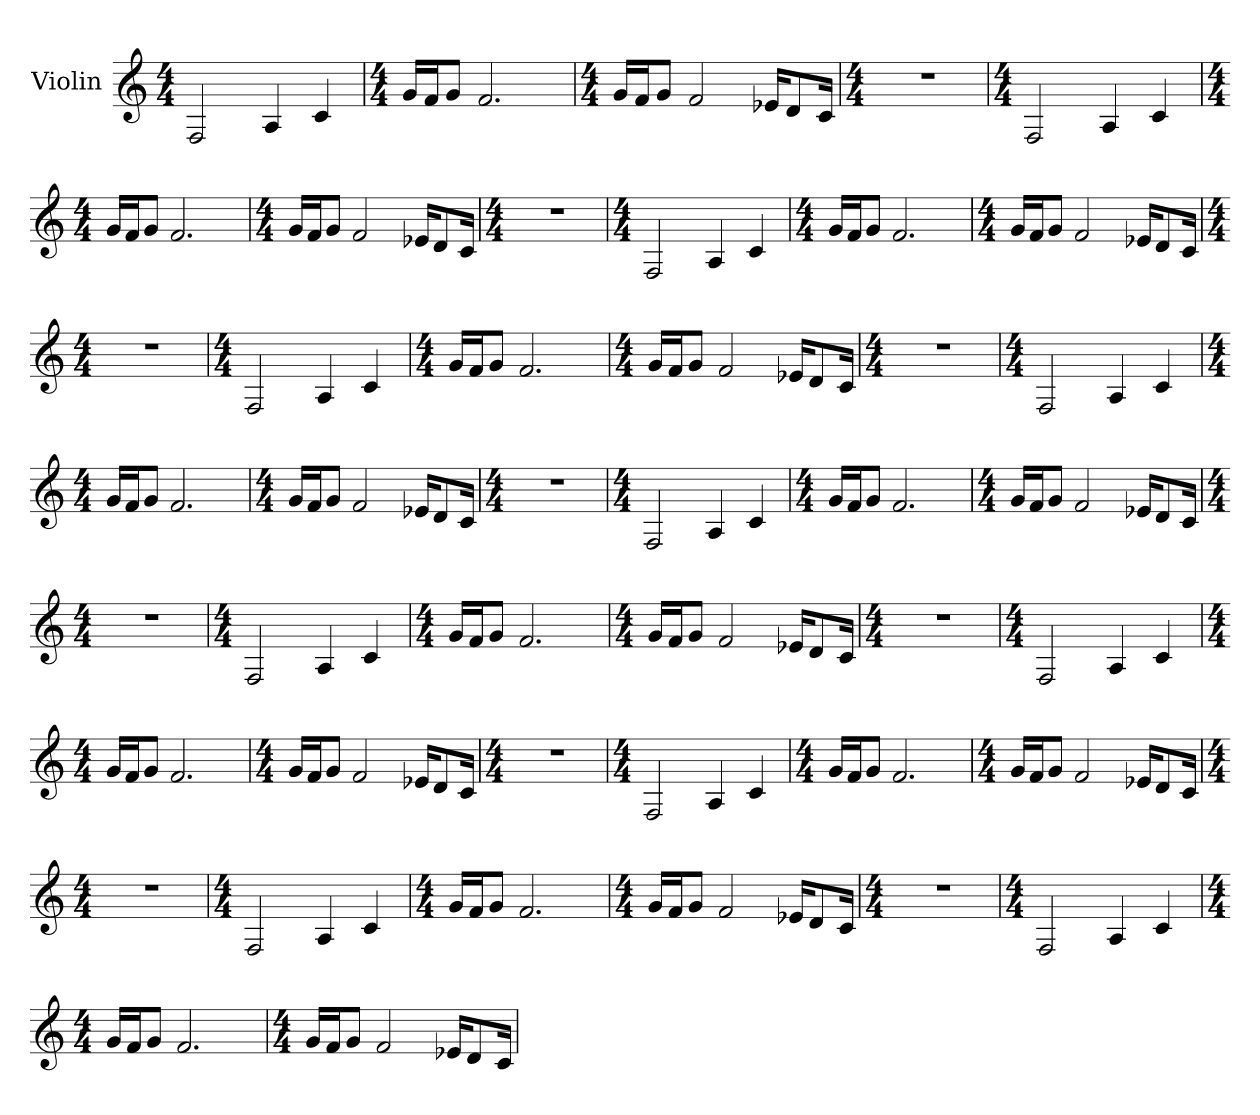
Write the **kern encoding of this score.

**kern
*part1
*staff1
*I"Violin
*I'Vln
*M4/4
=
2F
4A
4c
=
*M4/4
16gLL
16fJ
8gJ
2.f
=
*M4/4
16gLL
16fJ
8gJ
2f
16e-XKL
8d
16cJk
=
*M4/4
1r
=
*M4/4
2F
4A
4c
=
*M4/4
16gLL
16fJ
8gJ
2.f
=
*M4/4
16gLL
16fJ
8gJ
2f
16e-XKL
8d
16cJk
=
*M4/4
1r
=
*M4/4
2F
4A
4c
=
*M4/4
16gLL
16fJ
8gJ
2.f
=
*M4/4
16gLL
16fJ
8gJ
2f
16e-XKL
8d
16cJk
=
*M4/4
1r
=
*M4/4
2F
4A
4c
=
*M4/4
16gLL
16fJ
8gJ
2.f
=
*M4/4
16gLL
16fJ
8gJ
2f
16e-XKL
8d
16cJk
=
*M4/4
1r
=
*M4/4
2F
4A
4c
=
*M4/4
16gLL
16fJ
8gJ
2.f
=
*M4/4
16gLL
16fJ
8gJ
2f
16e-XKL
8d
16cJk
=
*M4/4
1r
=
*M4/4
2F
4A
4c
=
*M4/4
16gLL
16fJ
8gJ
2.f
=
*M4/4
16gLL
16fJ
8gJ
2f
16e-XKL
8d
16cJk
=
*M4/4
1r
=
*M4/4
2F
4A
4c
=
*M4/4
16gLL
16fJ
8gJ
2.f
=
*M4/4
16gLL
16fJ
8gJ
2f
16e-XKL
8d
16cJk
=
*M4/4
1r
=
*M4/4
2F
4A
4c
=
*M4/4
16gLL
16fJ
8gJ
2.f
=
*M4/4
16gLL
16fJ
8gJ
2f
16e-XKL
8d
16cJk
=
*M4/4
1r
=
*M4/4
2F
4A
4c
=
*M4/4
16gLL
16fJ
8gJ
2.f
=
*M4/4
16gLL
16fJ
8gJ
2f
16e-XKL
8d
16cJk
=
*M4/4
1r
=
*M4/4
2F
4A
4c
=
*M4/4
16gLL
16fJ
8gJ
2.f
=
*M4/4
16gLL
16fJ
8gJ
2f
16e-XKL
8d
16cJk
=
*M4/4
1r
=
*M4/4
2F
4A
4c
=
*M4/4
16gLL
16fJ
8gJ
2.f
=
*M4/4
16gLL
16fJ
8gJ
2f
16e-XKL
8d
16cJk
=
*-
